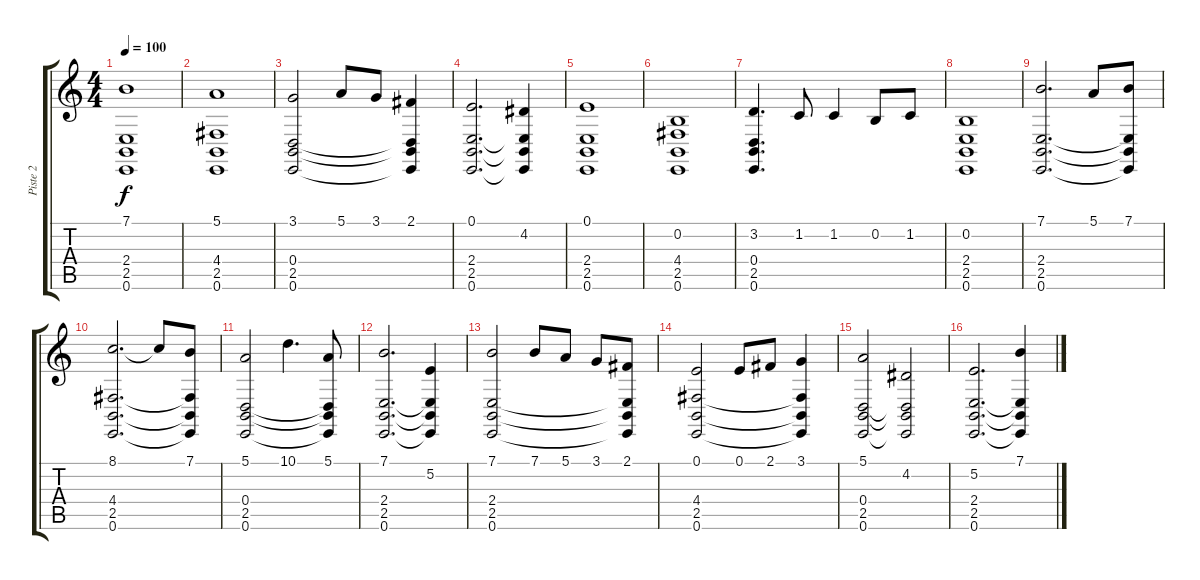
\track ("Piste 2" "Piste 2") {instrument pad8sweep}
\staff {score tabs}
\tuning (E4 B3 G3 D3 A2 E2) {hide}
\ts (4 4)
\tempo 100
\clef g2
\ks c
(7.1 2.4 2.5 0.6).1{dy f} |
(5.1 4.4 2.5 0.6).1 |
(3.1 0.4 2.5 0.6).2 5.1.8 3.1.8 (2.1 0.4{t} 2.5{t} 0.6{t}).4 |
(0.1 2.4 2.5 0.6).2{d} (4.2 2.4{t} 2.5{t} 0.6{t}).4 |
(0.1 2.4 2.5 0.6).1 |
(0.2 4.4 2.5 0.6).1 |
(3.2 0.4 2.5 0.6).4{d} 1.2.8 1.2.4 0.2.8 1.2.8 |
(0.2 2.4 2.5 0.6).1 |
(7.1 2.4 2.5 0.6).2{d} 5.1.8 (7.1 2.4{t} 2.5{t} 0.6{t}).8 |
(8.1 4.4 2.5 0.6).2{d} 8.1{t}.8 (7.1 4.4{t} 2.5{t} 0.6{t}).8 |
(5.1 0.4 2.5 0.6).2 10.1.4{d} (5.1 0.4{t} 2.5{t} 0.6{t}).8 |
(7.1 2.4 2.5 0.6).2{d} (5.2 2.4{t} 2.5{t} 0.6{t}).4 |
(7.1 2.4 2.5 0.6).2 7.1.8 5.1.8 3.1.8 (2.1 2.4{t} 2.5{t} 0.6{t}).8 |
(0.1 4.4 2.5 0.6).2 0.1.8 2.1.8 (3.1 4.4{t} 2.5{t} 0.6{t}).4 |
(5.1 0.4 2.5 0.6).2 (4.2 0.4{t} 2.5{t} 0.6{t}).2 |
(5.2 2.4 2.5 0.6).2{d} (7.1 2.4{t} 2.5{t} 0.6{t}).4
